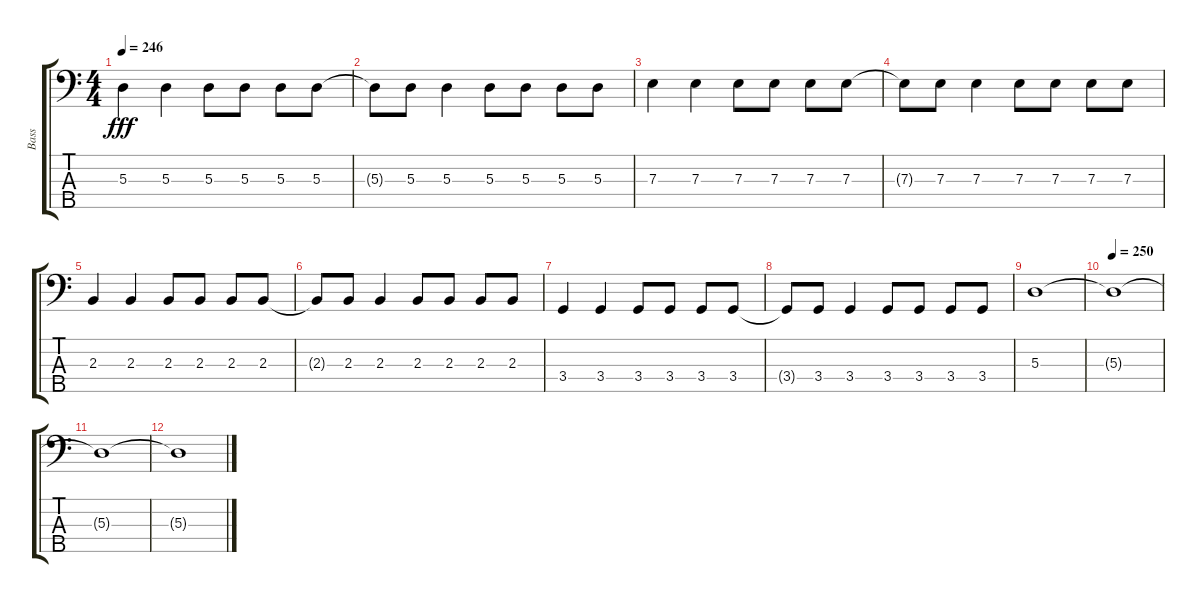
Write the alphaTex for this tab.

\track ("Bass" "Bass") {instrument electricbasspick}
\staff {score tabs}
\tuning (G2 D2 A1 E1 B0) {hide}
\ts (4 4)
\tempo 246
\clef f4
\ks c
5.3.4{dy fff} 5.3.4 5.3.8 5.3.8 5.3.8 5.3.8 |
5.3{t}.8 5.3.8 5.3.4 5.3.8 5.3.8 5.3.8 5.3.8 |
7.3.4 7.3.4 7.3.8 7.3.8 7.3.8 7.3.8 |
7.3{t}.8 7.3.8 7.3.4 7.3.8 7.3.8 7.3.8 7.3.8 |
2.3.4 2.3.4 2.3.8 2.3.8 2.3.8 2.3.8 |
2.3{t}.8 2.3.8 2.3.4 2.3.8 2.3.8 2.3.8 2.3.8 |
3.4.4 3.4.4 3.4.8 3.4.8 3.4.8 3.4.8 |
3.4{t}.8 3.4.8 3.4.4 3.4.8 3.4.8 3.4.8 3.4.8 |
5.3.1{volume 0} |
\tempo 250
5.3{t}.1 |
5.3{t}.1 |
5.3{t}.1
